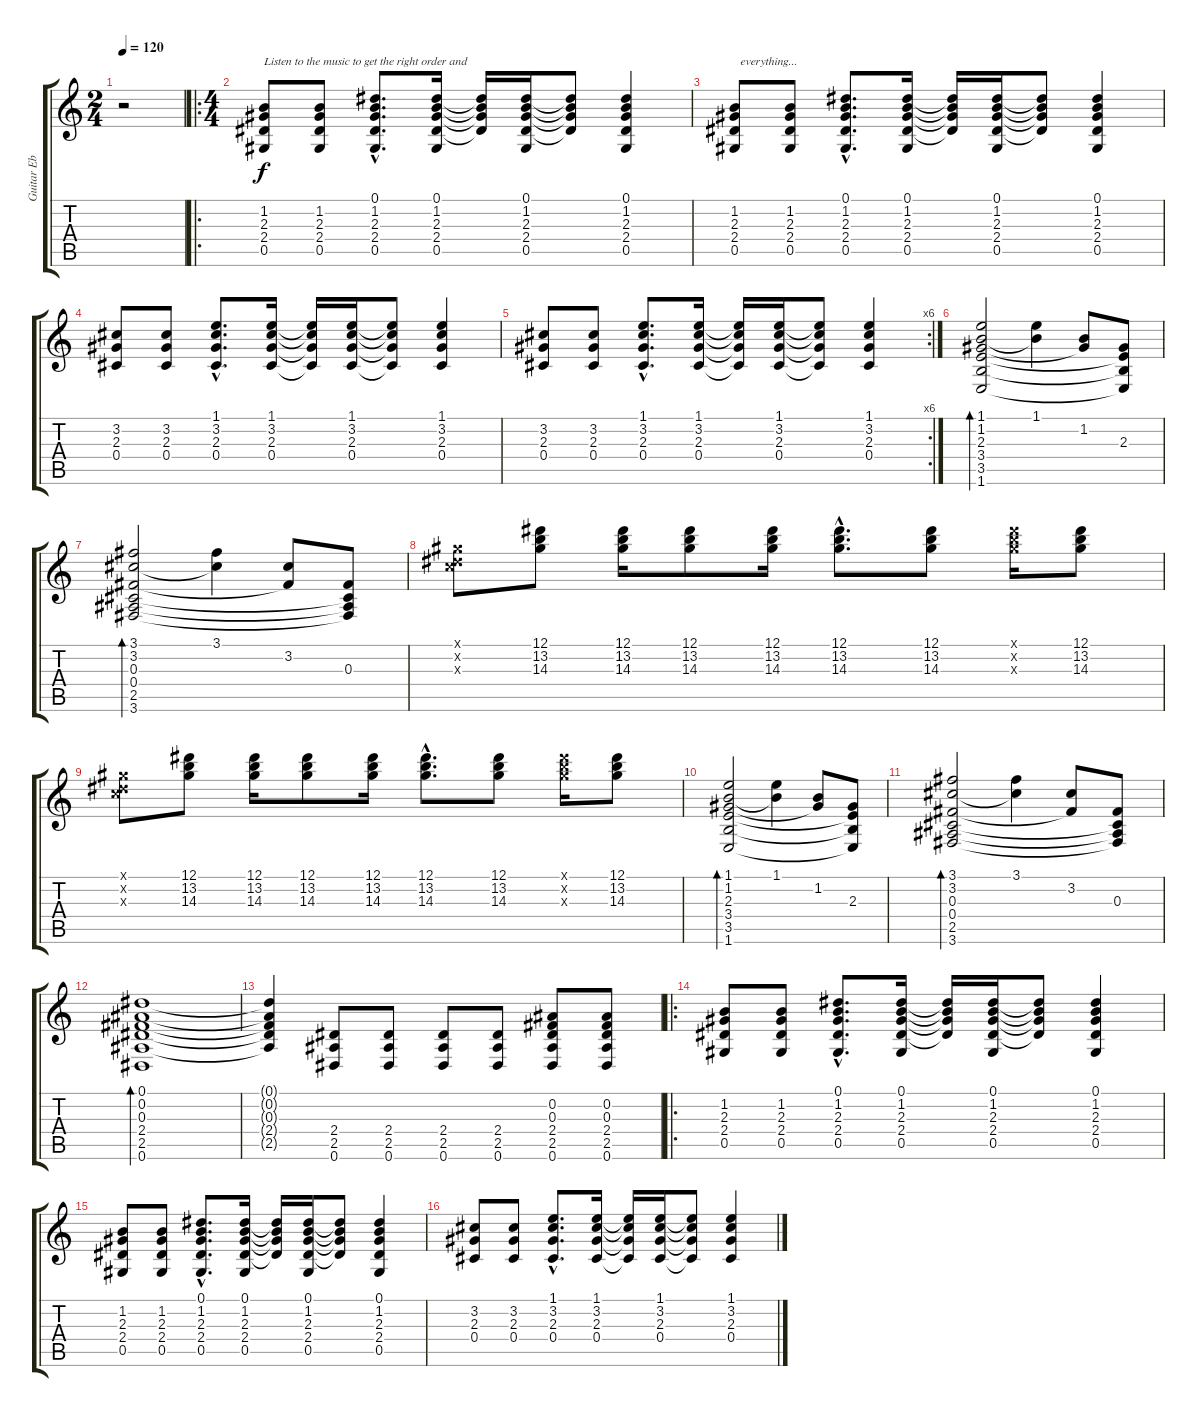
\track ("Guitar Eb" "Guitar Eb") {instrument acousticguitarnylon}
\staff {score tabs}
\tuning (Eb4 Bb3 Gb3 Db3 Ab2 Eb2) {hide}
\ts (2 4)
\tempo 120
\clef g2
\ks c
r.2{dy f instrument acousticguitarnylon} |
\ro
\ts (4 4)
(1.2 2.3 2.4 0.5).8{txt "Listen to the music to get the right order and "} (1.2 2.3 2.4 0.5).8 (0.1{hac} 1.2{hac} 2.3{hac} 2.4{hac} 0.5{hac}).8{d} (0.1 1.2 2.3 2.4 0.5).16 (0.1{t} 1.2{t} 2.3{t} 2.4{t}).16 (0.1 1.2 2.3 2.4 0.5).16 (0.1{t} 1.2{t} 2.3{t} 2.4{t}).8 (0.1 1.2 2.3 2.4 0.5).4 |
(1.2 2.3 2.4 0.5).8{txt "  everything..."} (1.2 2.3 2.4 0.5).8 (0.1{hac} 1.2{hac} 2.3{hac} 2.4{hac} 0.5{hac}).8{d} (0.1 1.2 2.3 2.4 0.5).16 (0.1{t} 1.2{t} 2.3{t} 2.4{t}).16 (0.1 1.2 2.3 2.4 0.5).16 (0.1{t} 1.2{t} 2.3{t} 2.4{t}).8 (0.1 1.2 2.3 2.4 0.5).4 |
(3.2 2.3 0.4).8 (3.2 2.3 0.4).8 (1.1{hac} 3.2{hac} 2.3{hac} 0.4{hac}).8{d} (1.1 3.2 2.3 0.4).16 (1.1{t} 3.2{t} 2.3{t} 0.4{t}).16 (1.1 3.2 2.3 0.4).16 (1.1{t} 3.2{t} 2.3{t} 0.4{t}).8 (1.1 3.2 2.3 0.4).4 |
\rc 6
(3.2 2.3 0.4).8 (3.2 2.3 0.4).8 (1.1{hac} 3.2{hac} 2.3{hac} 0.4{hac}).8{d} (1.1 3.2 2.3 0.4).16 (1.1{t} 3.2{t} 2.3{t} 0.4{t}).16 (1.1 3.2 2.3 0.4).16 (1.1{t} 3.2{t} 2.3{t} 0.4{t}).8 (1.1 3.2 2.3 0.4).4 |
(1.1 1.2 2.3 3.4 3.5 1.6).2{bd 480} (1.1 1.2{t}).4 (1.2 2.3{t}).8 (2.3 3.4{t} 3.5{t} 1.6{t}).8 |
(3.1 3.2 0.3 0.4 2.5 3.6).2{bd 480} (3.1 3.2{t}).4 (3.2 0.3{t}).8 (0.3 0.4{t} 2.5{t} 3.6{t}).8 |
(5.1{x} 5.2{x} 6.3{x}).8 (12.1 13.2 14.3).8 (12.1 13.2 14.3).16 (12.1 13.2 14.3).8 (12.1 13.2 14.3).16 (12.1{hac} 13.2{hac} 14.3{hac}).8{d} (12.1 13.2 14.3).8 (12.1{x} 13.2{x} 14.3{x}).16 (12.1 13.2 14.3).8 |
(5.1{x} 5.2{x} 6.3{x}).8 (12.1 13.2 14.3).8 (12.1 13.2 14.3).16 (12.1 13.2 14.3).8 (12.1 13.2 14.3).16 (12.1{hac} 13.2{hac} 14.3{hac}).8{d} (12.1 13.2 14.3).8 (12.1{x} 13.2{x} 14.3{x}).16 (12.1 13.2 14.3).8 |
(1.1 1.2 2.3 3.4 3.5 1.6).2{bd 480} (1.1 1.2{t}).4 (1.2 2.3{t}).8 (2.3 3.4{t} 3.5{t} 1.6{t}).8 |
(3.1 3.2 0.3 0.4 2.5 3.6).2{bd 480} (3.1 3.2{t}).4 (3.2 0.3{t}).8 (0.3 0.4{t} 2.5{t} 3.6{t}).8 |
(0.1 0.2 0.3 2.4 2.5 0.6).1{bd 240} |
(0.1{t} 0.2{t} 0.3{t} 2.4{t} 2.5{t}).4 (2.4 2.5 0.6).8 (2.4 2.5 0.6).8 (2.4 2.5 0.6).8 (2.4 2.5 0.6).8 (0.2 0.3 2.4 2.5 0.6).8 (0.2 0.3 2.4 2.5 0.6).8 |
\ro
(1.2 2.3 2.4 0.5).8 (1.2 2.3 2.4 0.5).8 (0.1{hac} 1.2{hac} 2.3{hac} 2.4{hac} 0.5{hac}).8{d} (0.1 1.2 2.3 2.4 0.5).16 (0.1{t} 1.2{t} 2.3{t} 2.4{t}).16 (0.1 1.2 2.3 2.4 0.5).16 (0.1{t} 1.2{t} 2.3{t} 2.4{t}).8 (0.1 1.2 2.3 2.4 0.5).4 |
(1.2 2.3 2.4 0.5).8 (1.2 2.3 2.4 0.5).8 (0.1{hac} 1.2{hac} 2.3{hac} 2.4{hac} 0.5{hac}).8{d} (0.1 1.2 2.3 2.4 0.5).16 (0.1{t} 1.2{t} 2.3{t} 2.4{t}).16 (0.1 1.2 2.3 2.4 0.5).16 (0.1{t} 1.2{t} 2.3{t} 2.4{t}).8 (0.1 1.2 2.3 2.4 0.5).4 |
(3.2 2.3 0.4).8 (3.2 2.3 0.4).8 (1.1{hac} 3.2{hac} 2.3{hac} 0.4{hac}).8{d} (1.1 3.2 2.3 0.4).16 (1.1{t} 3.2{t} 2.3{t} 0.4{t}).16 (1.1 3.2 2.3 0.4).16 (1.1{t} 3.2{t} 2.3{t} 0.4{t}).8 (1.1 3.2 2.3 0.4).4
